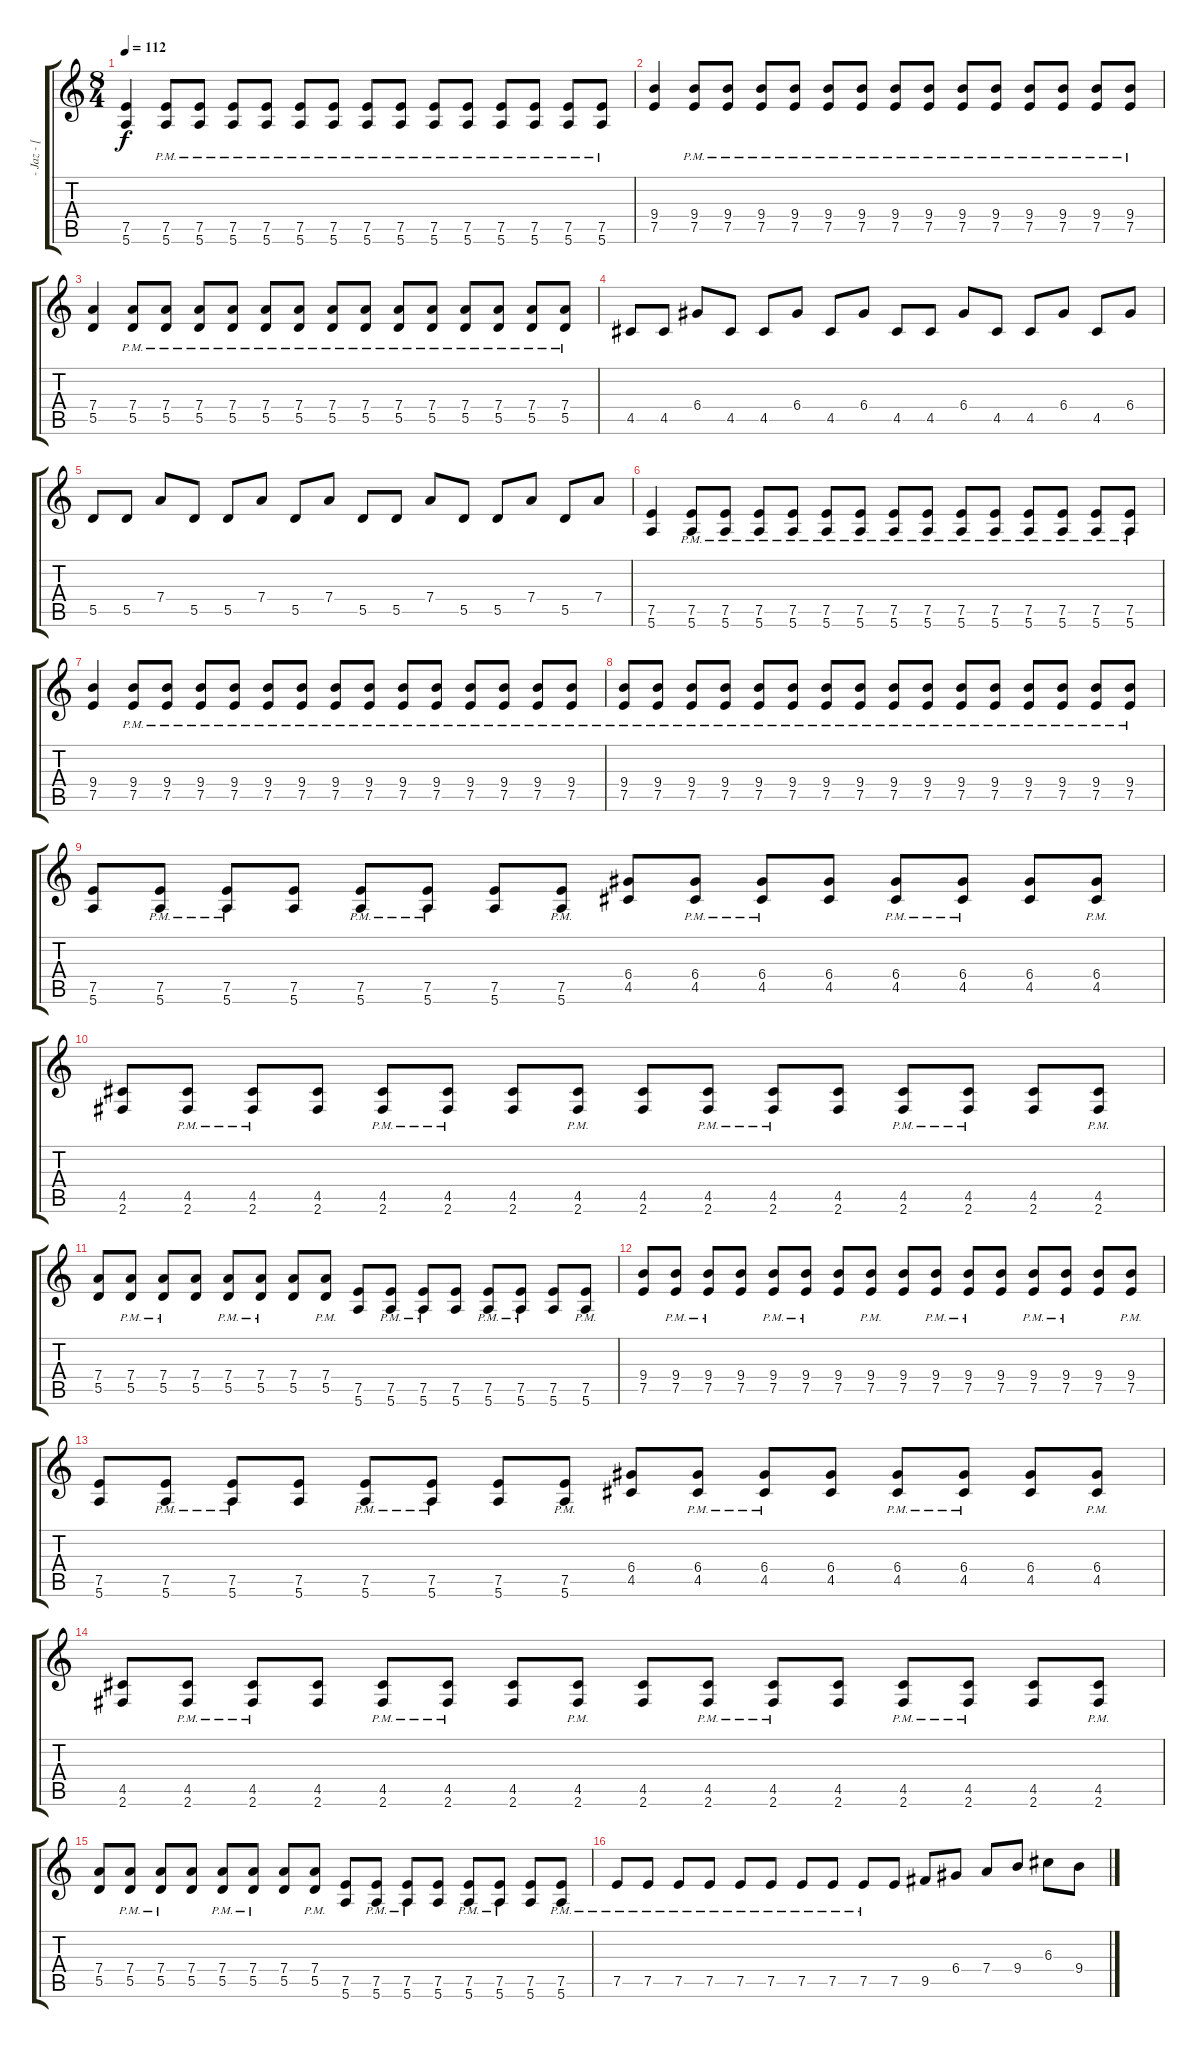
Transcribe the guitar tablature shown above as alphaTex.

\track ("- Jaz - [ Lead / Rythm ]" "- Jaz - [ ") {instrument distortionguitar}
\staff {score tabs}
\tuning (E4 B3 G3 D3 A2 E2) {hide}
\ts (8 4)
\tempo 112
\clef g2
\ks c
(7.5 5.6).4{dy f} (7.5{pm} 5.6{pm}).8 (7.5{pm} 5.6{pm}).8 (7.5{pm} 5.6{pm}).8 (7.5{pm} 5.6{pm}).8 (7.5{pm} 5.6{pm}).8 (7.5{pm} 5.6{pm}).8 (7.5{pm} 5.6{pm}).8 (7.5{pm} 5.6{pm}).8 (7.5{pm} 5.6{pm}).8 (7.5{pm} 5.6{pm}).8 (7.5{pm} 5.6{pm}).8 (7.5{pm} 5.6{pm}).8 (7.5{pm} 5.6{pm}).8 (7.5{pm} 5.6{pm}).8 |
(9.4 7.5).4 (9.4{pm} 7.5{pm}).8 (9.4{pm} 7.5{pm}).8 (9.4{pm} 7.5{pm}).8 (9.4{pm} 7.5{pm}).8 (9.4{pm} 7.5{pm}).8 (9.4{pm} 7.5{pm}).8 (9.4{pm} 7.5{pm}).8 (9.4{pm} 7.5{pm}).8 (9.4{pm} 7.5{pm}).8 (9.4{pm} 7.5{pm}).8 (9.4{pm} 7.5{pm}).8 (9.4{pm} 7.5{pm}).8 (9.4{pm} 7.5{pm}).8 (9.4{pm} 7.5{pm}).8 |
(7.4 5.5).4 (7.4{pm} 5.5{pm}).8 (7.4{pm} 5.5{pm}).8 (7.4{pm} 5.5{pm}).8 (7.4{pm} 5.5{pm}).8 (7.4{pm} 5.5{pm}).8 (7.4{pm} 5.5{pm}).8 (7.4{pm} 5.5{pm}).8 (7.4{pm} 5.5{pm}).8 (7.4{pm} 5.5{pm}).8 (7.4{pm} 5.5{pm}).8 (7.4{pm} 5.5{pm}).8 (7.4{pm} 5.5{pm}).8 (7.4{pm} 5.5{pm}).8 (7.4{pm} 5.5{pm}).8 |
4.5.8 4.5.8 6.4.8 4.5.8 4.5.8 6.4.8 4.5.8 6.4.8 4.5.8 4.5.8 6.4.8 4.5.8 4.5.8 6.4.8 4.5.8 6.4.8 |
5.5.8 5.5.8 7.4.8 5.5.8 5.5.8 7.4.8 5.5.8 7.4.8 5.5.8 5.5.8 7.4.8 5.5.8 5.5.8 7.4.8 5.5.8 7.4.8 |
(7.5 5.6).4 (7.5{pm} 5.6{pm}).8 (7.5{pm} 5.6{pm}).8 (7.5{pm} 5.6{pm}).8 (7.5{pm} 5.6{pm}).8 (7.5{pm} 5.6{pm}).8 (7.5{pm} 5.6{pm}).8 (7.5{pm} 5.6{pm}).8 (7.5{pm} 5.6{pm}).8 (7.5{pm} 5.6{pm}).8 (7.5{pm} 5.6{pm}).8 (7.5{pm} 5.6{pm}).8 (7.5{pm} 5.6{pm}).8 (7.5{pm} 5.6{pm}).8 (7.5{pm} 5.6{pm}).8 |
(9.4 7.5).4 (9.4{pm} 7.5{pm}).8 (9.4{pm} 7.5{pm}).8 (9.4{pm} 7.5{pm}).8 (9.4{pm} 7.5{pm}).8 (9.4{pm} 7.5{pm}).8 (9.4{pm} 7.5{pm}).8 (9.4{pm} 7.5{pm}).8 (9.4{pm} 7.5{pm}).8 (9.4{pm} 7.5{pm}).8 (9.4{pm} 7.5{pm}).8 (9.4{pm} 7.5{pm}).8 (9.4{pm} 7.5{pm}).8 (9.4{pm} 7.5{pm}).8 (9.4{pm} 7.5{pm}).8 |
(9.4{pm} 7.5{pm}).8 (9.4{pm} 7.5{pm}).8 (9.4{pm} 7.5{pm}).8 (9.4{pm} 7.5{pm}).8 (9.4{pm} 7.5{pm}).8 (9.4{pm} 7.5{pm}).8 (9.4{pm} 7.5{pm}).8 (9.4{pm} 7.5{pm}).8 (9.4{pm} 7.5{pm}).8 (9.4{pm} 7.5{pm}).8 (9.4{pm} 7.5{pm}).8 (9.4{pm} 7.5{pm}).8 (9.4{pm} 7.5{pm}).8 (9.4{pm} 7.5{pm}).8 (9.4{pm} 7.5{pm}).8 (9.4{pm} 7.5{pm}).8 |
(7.5 5.6).8 (7.5{pm} 5.6{pm}).8 (7.5{pm} 5.6{pm}).8 (7.5 5.6).8 (7.5{pm} 5.6{pm}).8 (7.5{pm} 5.6{pm}).8 (7.5 5.6).8 (7.5{pm} 5.6{pm}).8 (6.4 4.5).8 (6.4{pm} 4.5{pm}).8 (6.4{pm} 4.5{pm}).8 (6.4 4.5).8 (6.4{pm} 4.5{pm}).8 (6.4{pm} 4.5{pm}).8 (6.4 4.5).8 (6.4{pm} 4.5{pm}).8 |
(4.5 2.6).8 (4.5{pm} 2.6{pm}).8 (4.5{pm} 2.6{pm}).8 (4.5 2.6).8 (4.5{pm} 2.6{pm}).8 (4.5{pm} 2.6{pm}).8 (4.5 2.6).8 (4.5{pm} 2.6{pm}).8 (4.5 2.6).8 (4.5{pm} 2.6{pm}).8 (4.5{pm} 2.6{pm}).8 (4.5 2.6).8 (4.5{pm} 2.6{pm}).8 (4.5{pm} 2.6{pm}).8 (4.5 2.6).8 (4.5{pm} 2.6{pm}).8 |
(7.4 5.5).8 (7.4{pm} 5.5{pm}).8 (7.4{pm} 5.5{pm}).8 (7.4 5.5).8 (7.4{pm} 5.5{pm}).8 (7.4{pm} 5.5{pm}).8 (7.4 5.5).8 (7.4{pm} 5.5{pm}).8 (7.5 5.6).8 (7.5{pm} 5.6{pm}).8 (7.5{pm} 5.6{pm}).8 (7.5 5.6).8 (7.5{pm} 5.6{pm}).8 (7.5{pm} 5.6{pm}).8 (7.5 5.6).8 (7.5{pm} 5.6{pm}).8 |
(9.4 7.5).8 (9.4{pm} 7.5{pm}).8 (9.4{pm} 7.5{pm}).8 (9.4 7.5).8 (9.4{pm} 7.5{pm}).8 (9.4{pm} 7.5{pm}).8 (9.4 7.5).8 (9.4{pm} 7.5{pm}).8 (9.4 7.5).8 (9.4{pm} 7.5{pm}).8 (9.4{pm} 7.5{pm}).8 (9.4 7.5).8 (9.4{pm} 7.5{pm}).8 (9.4{pm} 7.5{pm}).8 (9.4 7.5).8 (9.4{pm} 7.5{pm}).8 |
(7.5 5.6).8 (7.5{pm} 5.6{pm}).8 (7.5{pm} 5.6{pm}).8 (7.5 5.6).8 (7.5{pm} 5.6{pm}).8 (7.5{pm} 5.6{pm}).8 (7.5 5.6).8 (7.5{pm} 5.6{pm}).8 (6.4 4.5).8 (6.4{pm} 4.5{pm}).8 (6.4{pm} 4.5{pm}).8 (6.4 4.5).8 (6.4{pm} 4.5{pm}).8 (6.4{pm} 4.5{pm}).8 (6.4 4.5).8 (6.4{pm} 4.5{pm}).8 |
(4.5 2.6).8 (4.5{pm} 2.6{pm}).8 (4.5{pm} 2.6{pm}).8 (4.5 2.6).8 (4.5{pm} 2.6{pm}).8 (4.5{pm} 2.6{pm}).8 (4.5 2.6).8 (4.5{pm} 2.6{pm}).8 (4.5 2.6).8 (4.5{pm} 2.6{pm}).8 (4.5{pm} 2.6{pm}).8 (4.5 2.6).8 (4.5{pm} 2.6{pm}).8 (4.5{pm} 2.6{pm}).8 (4.5 2.6).8 (4.5{pm} 2.6{pm}).8 |
(7.4 5.5).8 (7.4{pm} 5.5{pm}).8 (7.4{pm} 5.5{pm}).8 (7.4 5.5).8 (7.4{pm} 5.5{pm}).8 (7.4{pm} 5.5{pm}).8 (7.4 5.5).8 (7.4{pm} 5.5{pm}).8 (7.5 5.6).8 (7.5{pm} 5.6{pm}).8 (7.5{pm} 5.6{pm}).8 (7.5 5.6).8 (7.5{pm} 5.6{pm}).8 (7.5{pm} 5.6{pm}).8 (7.5 5.6).8 (7.5{pm} 5.6{pm}).8 |
7.5{pm}.8 7.5{pm}.8 7.5{pm}.8 7.5{pm}.8 7.5{pm}.8 7.5{pm}.8 7.5{pm}.8 7.5{pm}.8 7.5{pm}.8 7.5.8 9.5.8 6.4.8 7.4.8 9.4.8 6.3.8 9.4.8
